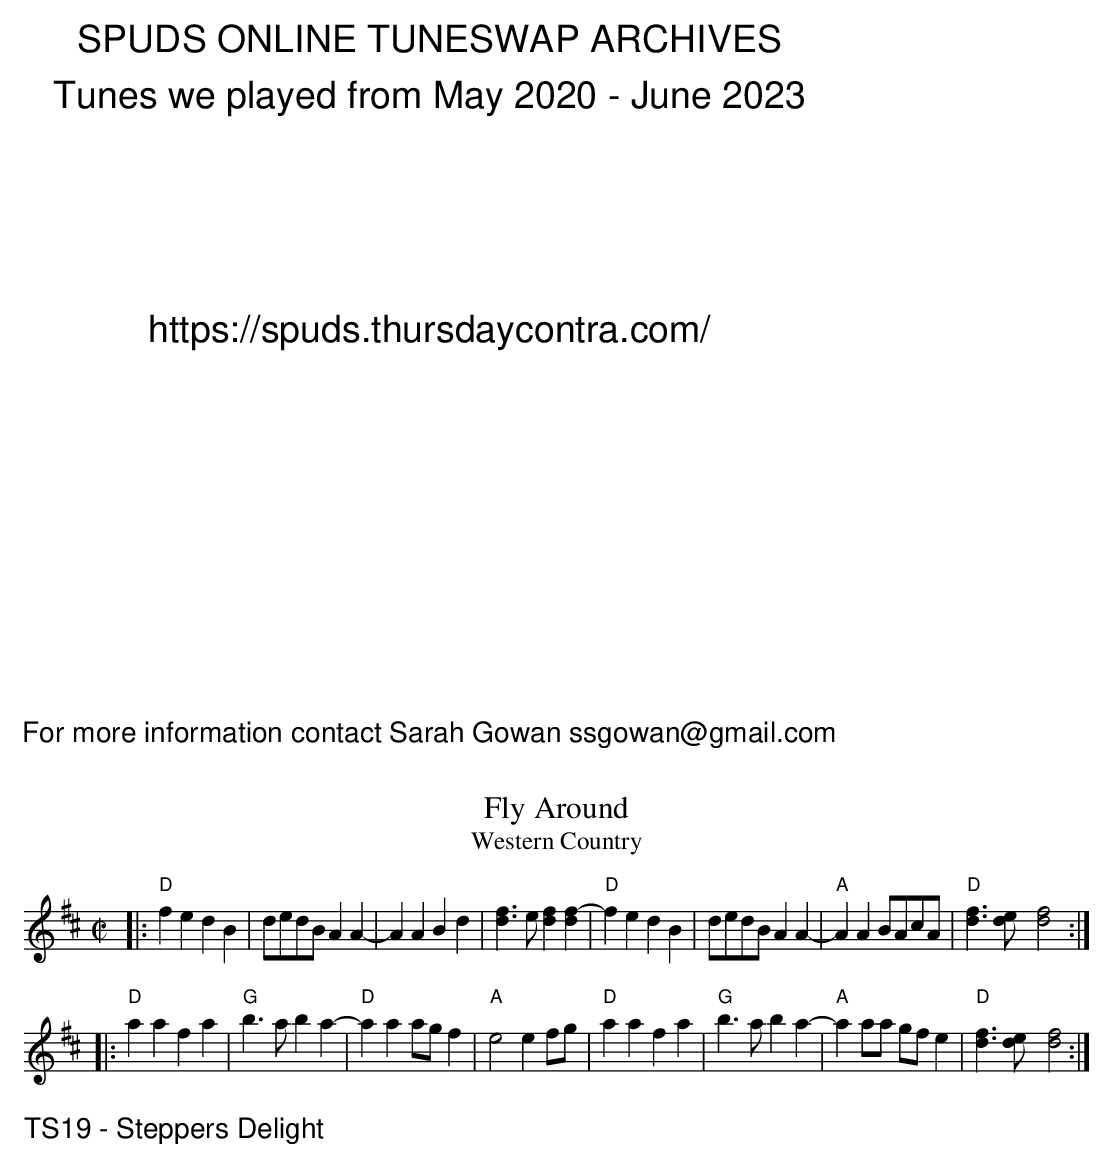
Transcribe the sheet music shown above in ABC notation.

X:1
T:Fly Around
T:Western Country
M:C|
K:D
|:"D"f2 e2d2B2|dedB A2 A2-|A2A2B2d2|[f2d2]>e2 [f2d2][f2-d2]|\
"D"f2 e2 d2 B2|dedB A2 A2-|"A"A2A2BAcA|"D"[f2d2]>[e2d2] y[f4d4]:|
|:"D"a2a2f2a2|"G"b2>a2b2a2-|"D"a2a2agf2|"A"e4e2fg|\
"D"a2a2f2a2|"G"b2>a2b2a2-|"A"a2aa gfe2|"D"[f2d2]>[e2d2] y[f4d4]:|
